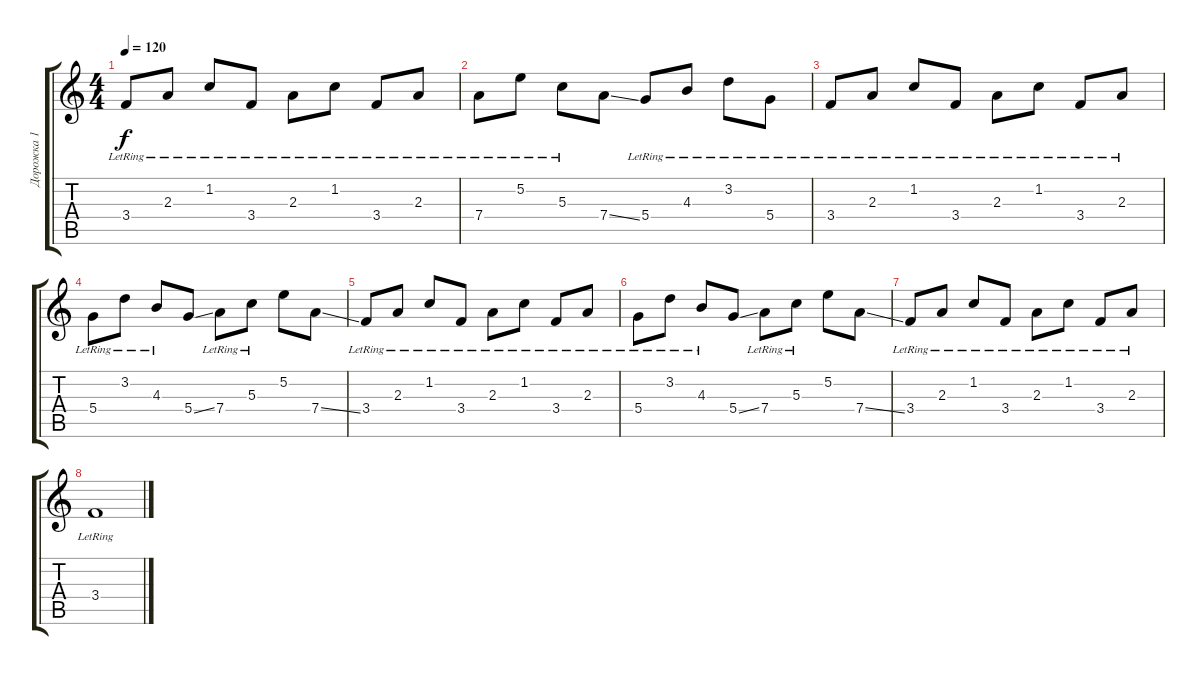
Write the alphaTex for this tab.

\track ("Дорожка 1" "Дорожка 1") {instrument acousticguitarnylon}
\staff {score tabs}
\tuning (E4 B3 G3 D3 A2 E2) {hide}
\ts (4 4)
\tempo 120
\clef g2
\ks c
3.4{lr}.8{dy f} 2.3{lr}.8 1.2{lr}.8 3.4{lr}.8 2.3{lr}.8 1.2{lr}.8 3.4{lr}.8 2.3{lr}.8 |
7.4{lr}.8 5.2{lr}.8 5.3{lr}.8 7.4{ss}.8 5.4{lr}.8 4.3{lr}.8 3.2{lr}.8 5.4{lr}.8 |
3.4{lr}.8 2.3{lr}.8 1.2{lr}.8 3.4{lr}.8 2.3{lr}.8 1.2{lr}.8 3.4{lr}.8 2.3{lr}.8 |
5.4{lr}.8 3.2{lr}.8 4.3{lr}.8 5.4{ss}.8 7.4{lr}.8 5.3{lr}.8 5.2.8 7.4{ss}.8 |
3.4{lr}.8 2.3{lr}.8 1.2{lr}.8 3.4{lr}.8 2.3{lr}.8 1.2{lr}.8 3.4{lr}.8 2.3{lr}.8 |
5.4{lr}.8 3.2{lr}.8 4.3{lr}.8 5.4{ss}.8 7.4{lr}.8 5.3{lr}.8 5.2.8 7.4{ss}.8 |
3.4{lr}.8 2.3{lr}.8 1.2{lr}.8 3.4{lr}.8 2.3{lr}.8 1.2{lr}.8 3.4{lr}.8 2.3{lr}.8 |
3.4{lr}.1
